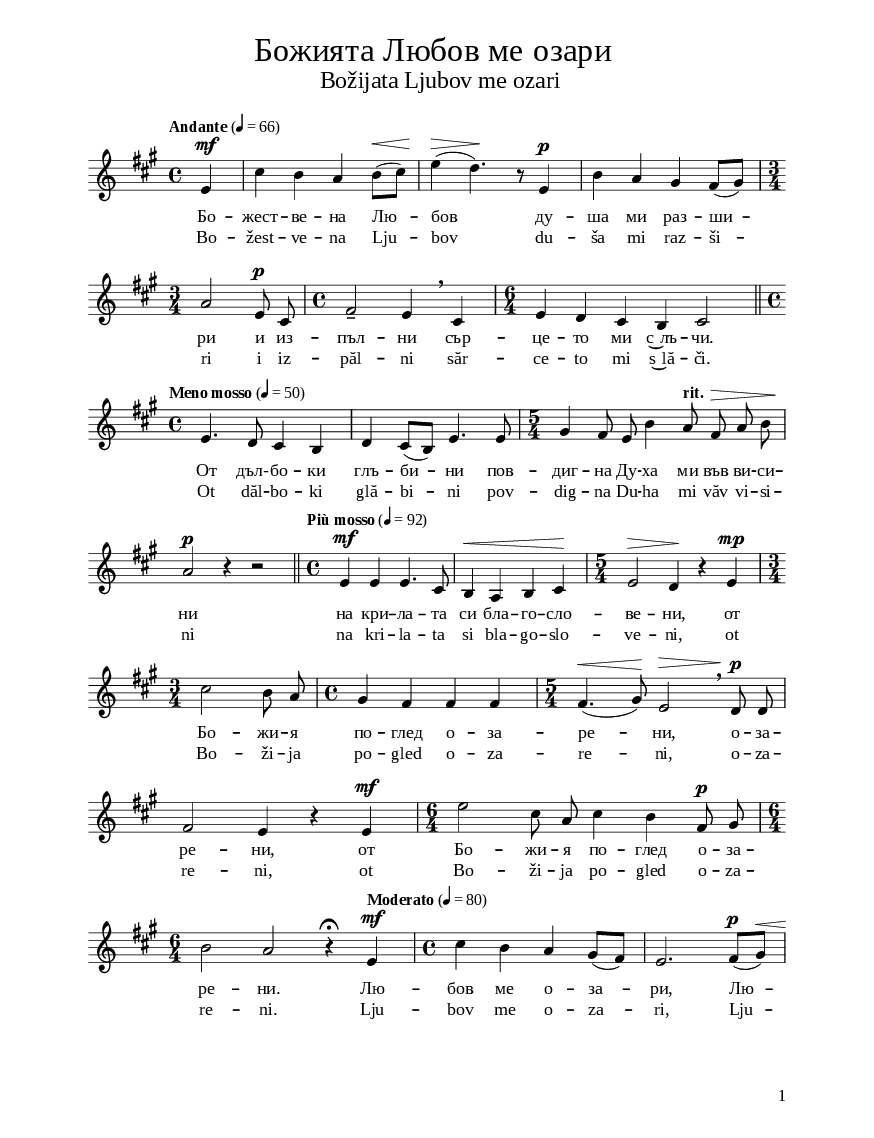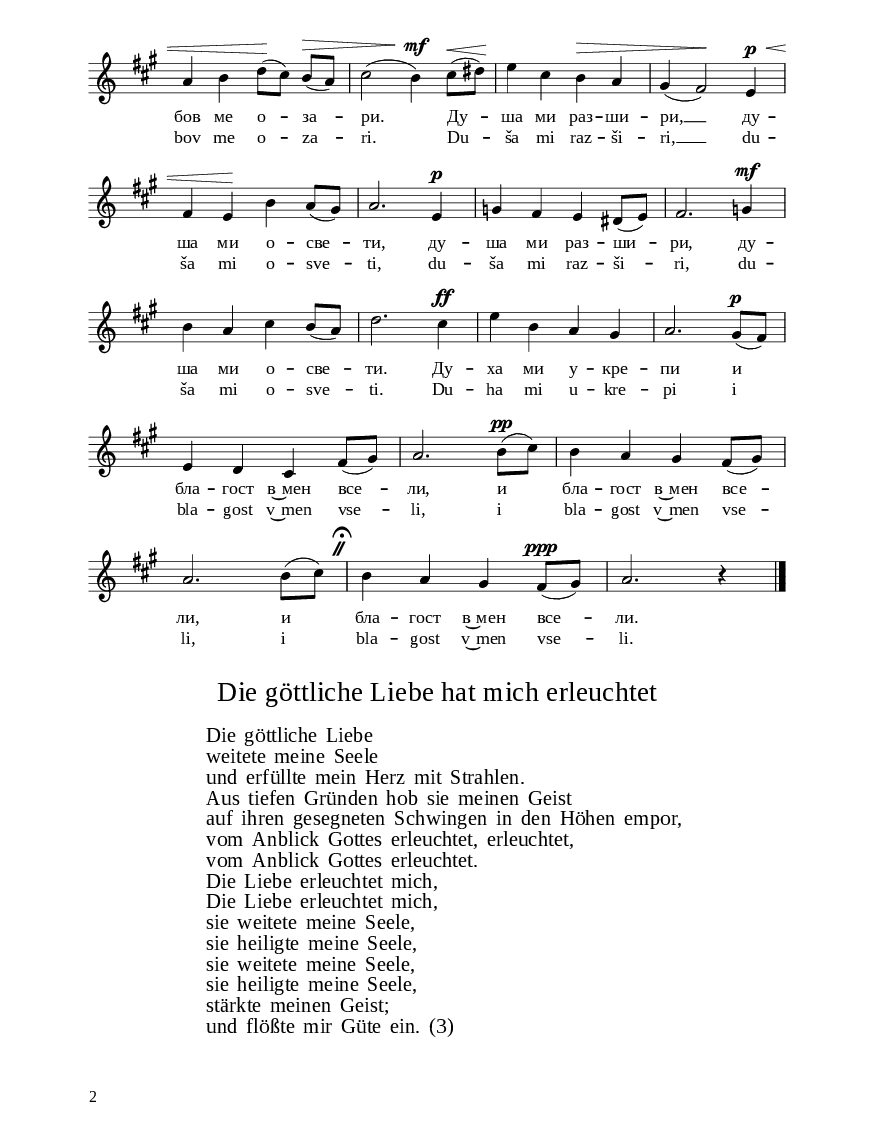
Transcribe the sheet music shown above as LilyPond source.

\version "2.24.1"

% include paper part and global functions
\include "include/globals.ily"

\bookpart {
  \label #'ref206
  \tocItem \markup "Божията Любов ме озари – Bozhiyata Lyubov me ozari "
  \include "include/bookpart-paper.ily"
  \score {
    \include "include/score-layout.ily"

    \new Voice \absolute {
      \clef treble
      \key a \major
      \time 4/4
      \tempoFunc "Andante" 4 "66"
      \autoBeamOff
      \partial 4
      e'4 ^\mf  | % 2
      cis''4  b'4  a'4  b'8 ( [ ^\<
      cis''8 ) ] | % 3
      e''4 ( ^\! ^\>  d''4. ) \! r8  e'4^\p | % 4
      b'4  a'4  gis'4  fis'8 ( [
      gis'8 ) ] \break| % 5
      \time 3/4  | % 5
      a'2  e'8  ^\p  cis'8   | % 6
      \time 4/4  | % 6
      fis'2 --  e'4   \breathe cis'4 | % 7
      \time 6/4  | % 7
      e'4  d'4  cis'4  b4  cis'2 \bar
      "||"
      \time 4/4  \break | % 8
      | % 8
      \tempoFunc "Meno mosso" 4 "50"
      e'4.  d'8  cis'4  b4 | % 9
      d'4  cis'8 ( [  b8 ) ]  e'4.  e'8
      |
      \time 5/4  |
      gis'4  fis'8   e'8  b'4 \tempo "rit." a'8
      fis'8 ^\>  a'8  b'8
      \break | % 11
      a'2 ^\! ^\p r4 r2 \bar "||"
      \time 4/4   | % 12
      \tempoFunc "Più mosso" 4 "92" e'4 ^\mf

      e'4
      e'4.   cis'8 | % 13
      b4 ^\<  a4  b4  cis'4 ^\!  | % 14
      \time 5/4  | % 14
      e'2 ^\>  d'4 ^\! r4  e'4 ^\mp \break | % 15
      \time 3/4  | % 15
      cis''2  b'8   a'8  | % 16
      \time 4/4  | % 16
      gis'4  fis'4  fis'4  fis'4 | % 17
      \time 5/4  | % 17
      fis'4. ( ^\<  gis'8 ) ^\!  e'2 ^\> \breathe d'8 
      ^\!  ^\p  d'8 \break | % 18
      fis'2  e'4 r4  e'4 ^\mf | % 19
      \time 6/4  | % 19
      e''2  cis''8   a'8   cis''4
      b'4  fis'8  ^\p  gis'8 | \time 6/4 \break 

      b'2  a'2 r4 ^\fermata
      \tempoFunc "Moderato" 4 "80"
      e'4
      ^\mf | % 21
      \time 4/4  | % 21
      cis''4  b'4  a'4  gis'8 ( [
      fis'8 ) ]  | % 22
      e'2.  fis'8 ( [ ^\p  gis'8 ) ] ^\< \break | % 23
      a'4  b'4  d''8 ( [ ^\!  cis''8 )
      ]  b'8 ( [ ^\>  a'8 ) ] | % 24
      cis''2 (  b'4 ) ^\! ^\mf  cis''8 ( [ ^\<
      dis''8 ) ] | % 25
      e''4 ^\!  cis''4  b'4 ^\>  a'4 | % 26
      gis'4 (  fis'2 ) ^\!  e'4 ^\p ^\< \break | % 27
      fis'4  e'4 ^\! b'4  a'8 ( [
      gis'8 ) ] | % 28
      a'2.  e'4 ^\p | % 29
      g'4  fis'4  e'4  dis'8 ( [  e'8
      ) ] |
      fis'2.  g'4 ^\mf \break | % 31
      b'4  a'4  cis''4  b'8 ( [  a'8
      ) ] | % 32
      d''2.  cis''4 ^\ff  | % 33
      e''4  b'4  a'4  gis'4 | % 34
      a'2.  gis'8 ( [ ^\p  fis'8 ) ] \break | % 35
      e'4  d'4  cis'4  fis'8 ( [  gis'8
      ) ] | % 36
      a'2.  b'8 ( [ ^\pp  cis''8 ) ]
      | % 37
      b'4  a'4  gis'4  fis'8 ( [
      gis'8 ) ] | \break % 38
      a'2.  b'8 ( [  cis''8 ) ]
      ^\markup { 
        \override #'(baseline-skip . 1.2)        
        \column {
          \line { "   " \musicglyph #"scripts.ufermata"}
          \line { "   " \musicglyph #"scripts.caesura.straight" }
        } 
      }
      | % 39
      b'4  a'4  gis'4  fis'8 ( [ ^\ppp
      gis'8 ) ] |
      a'2. r4 \bar "|."
    }

    \addlyrics {
      Бо -- жест -- ве -- на Лю -- бов
      ду -- ша ми раз -- ши -- ри
      и из -- пъл -- ни сър -- це -- то
      ми с~лъ -- чи. От "дъл-" -- бо -- ки
      глъ -- би -- ни пов -- диг -- на
      Ду -- ха ми във ви -- си -- ни на
      кри -- ла -- та си бла -- го -- сло
      -- ве -- ни, от Бо -- жи -- я по --
      глед о -- за -- ре -- ни, о -- за
      -- ре -- ни, от Бо -- жи -- я по --
      глед о -- за -- ре -- ни. Лю -- бов
      ме о -- за -- ри, Лю -- бов
      ме о -- за -- ри.  Ду --
      ша ми раз -- ши -- ри,  __ ду --
      ша ми о -- све  -- ти, ду -- ша
      ми раз -- ши  -- ри, ду -- ша ми
      о -- све -- ти. Ду -- ха ми у --
      кре -- пи и  бла -- гост в~мен
      все -- ли, и  бла -- гост
      в~мен все -- ли, и  бла --
      гост в~мен все -- ли.}
      \addlyrics {
      Bo -- žest -- ve -- na Lju -- bov
      du -- ša mi raz -- ši -- ri
      i iz -- păl -- ni săr -- ce -- to
      mi s~lă -- či. Ot dăl -- bo -- ki
      glă -- bi -- ni pov -- dig -- na
      Du -- ha mi văv vi -- si -- ni na
      kri -- la -- ta si bla -- go -- slo
      -- ve -- ni, ot Bo -- ži -- ja po --
      gled o -- za -- re -- ni, o -- za
      -- re -- ni, ot Bo -- ži -- ja po --
      gled o -- za -- re -- ni. Lju -- bov
      me o -- za -- ri, Lju -- bov
      me o -- za -- ri.  Du --
      ša mi raz -- ši -- ri,  __ du --
      ša mi o -- sve  -- ti, du -- ša
      mi raz -- ši  -- ri, du -- ša mi
      o -- sve -- ti. Du -- ha mi u --
      kre -- pi i  bla -- gost v~men
      vse -- li, i  bla -- gost
      v~men vse -- li, i  bla --
      gost v~men vse -- li.}


        \header {
          title = \titleFunc "Божията Любов ме озари " " Božijata Ljubov me ozari"
        }

        \midi{}

      } % score



      % include foreign translation(s) of the song
      \version "2.22.1"

\markup \fill-line { \fontsize #deTitleFontSize "Die göttliche Liebe hat mich erleuchtet" }
\markup \null
\markup \null
\markup \fontsize #deCoupletFontSize {
  \hspace #10
  \override #`(baseline-skip . ,deCoupletBaselineSkip)

  \column {


    \line { " "Die göttliche Liebe   }

    \line { " "weitete meine Seele  }

    \line { " "und erfüllte mein Herz mit Strahlen.  }

    \line { " "Aus tiefen Gründen hob sie meinen Geist  }

    \line { " "auf ihren gesegneten Schwingen in den Höhen empor,   }

    \line { " "vom Anblick Gottes erleuchtet, erleuchtet,  }

    \line { " "vom Anblick Gottes erleuchtet.   }


    \line { " "Die Liebe erleuchtet mich,   }

    \line { " "Die Liebe erleuchtet mich,  }

    \line { " "sie weitete meine Seele,   }

    \line { " "sie heiligte meine Seele,   }

    \line { " "sie weitete meine Seele,   }

    \line { " "sie heiligte meine Seele,   }

    \line { " "stärkte meinen Geist;   }

    \line { " "und flößte mir Güte ein. (3)  }
  }
}


    } % bookpart

    % Più mosso
    %
